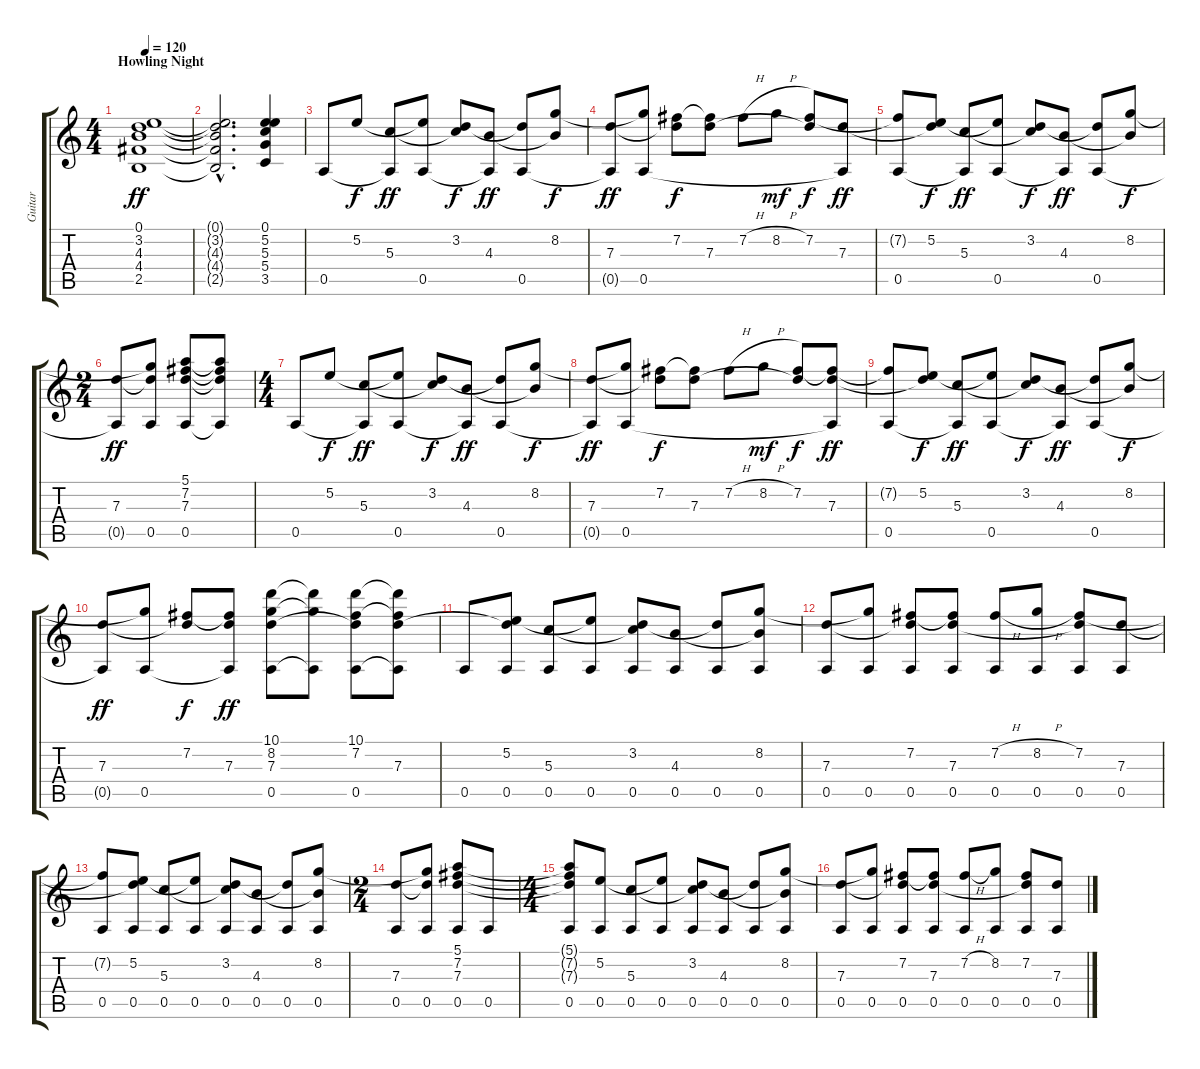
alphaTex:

\track ("Guitar" "Guitar") {instrument acousticguitarsteel}
\staff {score tabs}
\tuning (E4 B3 G3 D3 A2 E2) {hide}
\ts (4 4)
\section ("" "Howling Night")
\tempo 120
\clef g2
\ks c
(0.1 3.2 4.3 4.4 2.5).1{dy ff} |
(0.1{hac t} 3.2{hac t} 4.3{hac t} 4.4{hac t} 2.5{hac t}).2{d} (0.1 5.2 5.3 5.4 3.5).4 |
0.5.8 5.2.8{dy f} (5.3 0.5{t}).8{dy ff} (5.2{t} 0.5).8 (3.2 5.3{t}).8{dy f} (4.3 0.5{t}).8{dy ff} (3.2{t} 0.5).8 (8.2 4.3{t}).8{dy f} |
(7.3 0.5{t}).8{dy ff} (8.2{t} 0.5).8 (7.2 7.3{t}).8{dy f} (7.2{t} 7.3).8 7.2{h}.8 8.2{h}.8{dy mf} (7.2 7.3{t}).8{dy f} (7.3 0.5{t}).8{dy ff} |
(7.2{t} 0.5).8 (5.2 7.3{t}).8{dy f} (5.3 0.5{t}).8{dy ff} (5.2{t} 0.5).8 (3.2 5.3{t}).8{dy f} (4.3 0.5{t}).8{dy ff} (3.2{t} 0.5).8 (8.2 4.3{t}).8{dy f} |
\ts (2 4)
(7.3 0.5{t}).8{dy ff} (8.2{t} 7.3{t} 0.5).8 (5.1 7.2 7.3 0.5).8 (5.1{t} 7.2{t} 7.3{t} 0.5{t}).8 |
\ts (4 4)
0.5.8 5.2.8{dy f} (5.3 0.5{t}).8{dy ff} (5.2{t} 0.5).8 (3.2 5.3{t}).8{dy f} (4.3 0.5{t}).8{dy ff} (3.2{t} 0.5).8 (8.2 4.3{t}).8{dy f} |
(7.3 0.5{t}).8{dy ff} (8.2{t} 0.5).8 (7.2 7.3{t}).8{dy f} (7.2{t} 7.3).8 7.2{h}.8 8.2{h}.8{dy mf} (7.2 7.3{t}).8{dy f} (7.2{t} 7.3 0.5{t}).8{dy ff} |
(7.2{t} 0.5).8 (5.2 7.3{t}).8{dy f} (5.3 0.5{t}).8{dy ff} (5.2{t} 0.5).8 (3.2 5.3{t}).8{dy f} (4.3 0.5{t}).8{dy ff} (3.2{t} 0.5).8 (8.2 4.3{t}).8{dy f} |
(7.3 0.5{t}).8{dy ff} (8.2{t} 0.5).8 (7.2 7.3{t}).8{dy f} (7.2{t} 7.3 0.5{t}).8{dy ff} (10.1 8.2 7.3 0.5).8 (10.1{t} 8.2{t} 0.5{t}).8 (10.1 7.2 7.3{t} 0.5).8 (10.1{t} 7.2{t} 7.3 0.5{t}).8 |
0.5.8 (5.2 7.3{t} 0.5).8 (5.3 0.5).8 (5.2{t} 0.5).8 (3.2 5.3{t} 0.5).8 (4.3 0.5).8 (3.2{t} 0.5).8 (8.2 4.3{t} 0.5).8 |
(7.3 0.5).8 (8.2{t} 0.5).8 (7.2 7.3{t} 0.5).8 (7.2{t} 7.3 0.5).8 (7.2{h} 0.5).8 (8.2{h} 0.5).8 (7.2 7.3{t} 0.5).8 (7.3 0.5).8 |
(7.2{t} 0.5).8 (5.2 7.3{t} 0.5).8 (5.3 0.5).8 (5.2{t} 0.5).8 (3.2 5.3{t} 0.5).8 (4.3 0.5).8 (3.2{t} 0.5).8 (8.2 4.3{t} 0.5).8 |
\ts (2 4)
(7.3 0.5).8 (8.2{t} 7.3{t} 0.5).8 (5.1 7.2 7.3 0.5).8 0.5.8 |
\ts (4 4)
(5.1{t} 7.2{t} 7.3{t} 0.5).8 (5.2 0.5).8 (5.3 0.5).8 (5.2{t} 0.5).8 (3.2 5.3{t} 0.5).8 (4.3 0.5).8 (3.2{t} 0.5).8 (8.2 4.3{t} 0.5).8 |
(7.3 0.5).8 (8.2{t} 0.5).8 (7.2 7.3{t} 0.5).8 (7.2{t} 7.3 0.5).8 (7.2{h} 0.5).8 (8.2 0.5).8 (7.2 7.3{t} 0.5).8 (7.3 0.5).8
